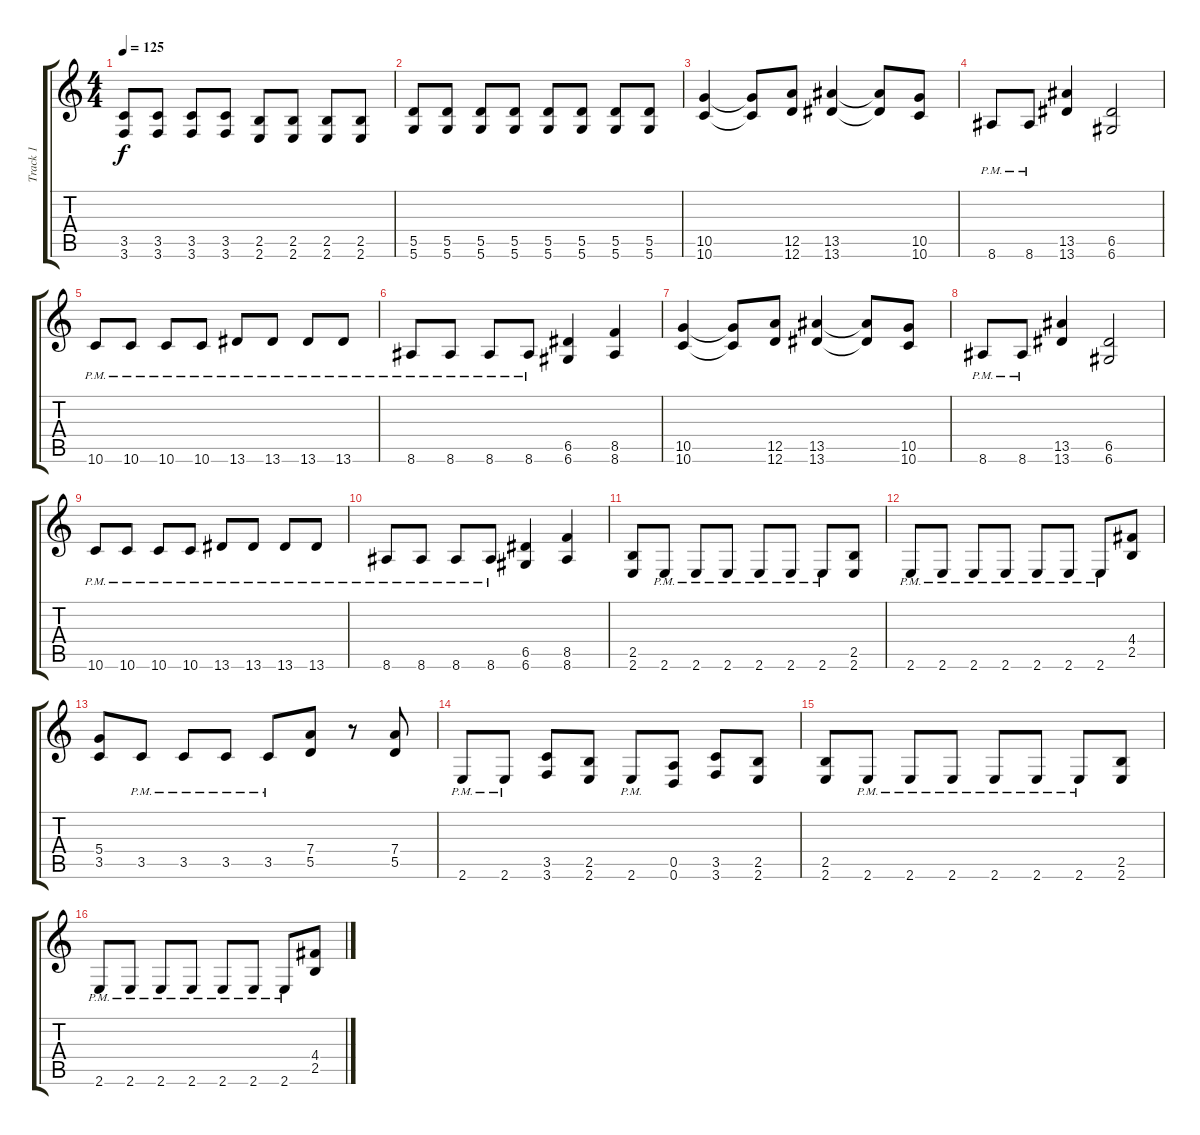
\track ("Track 1" "Track 1") {instrument distortionguitar}
\staff {score tabs}
\tuning (E4 B3 G3 D3 A2 D2) {hide}
\ts (4 4)
\tempo 125
\clef g2
\ks c
(3.5 3.6).8{dy f} (3.5 3.6).8 (3.5 3.6).8 (3.5 3.6).8 (2.5 2.6).8 (2.5 2.6).8 (2.5 2.6).8 (2.5 2.6).8 |
(5.5 5.6).8 (5.5 5.6).8 (5.5 5.6).8 (5.5 5.6).8 (5.5 5.6).8 (5.5 5.6).8 (5.5 5.6).8 (5.5 5.6).8 |
(10.5 10.6).4 (10.5{t} 10.6{t}).8 (12.5 12.6).8 (13.5 13.6).4 (13.5{t} 13.6{t}).8 (10.5 10.6).8 |
8.6{pm}.8 8.6{pm}.8 (13.5 13.6).4 (6.5 6.6).2 |
10.6{pm}.8 10.6{pm}.8 10.6{pm}.8 10.6{pm}.8 13.6{pm}.8 13.6{pm}.8 13.6{pm}.8 13.6{pm}.8 |
8.6{pm}.8 8.6{pm}.8 8.6{pm}.8 8.6{pm}.8 (6.5 6.6).4 (8.5 8.6).4 |
(10.5 10.6).4 (10.5{t} 10.6{t}).8 (12.5 12.6).8 (13.5 13.6).4 (13.5{t} 13.6{t}).8 (10.5 10.6).8 |
8.6{pm}.8 8.6{pm}.8 (13.5 13.6).4 (6.5 6.6).2 |
10.6{pm}.8 10.6{pm}.8 10.6{pm}.8 10.6{pm}.8 13.6{pm}.8 13.6{pm}.8 13.6{pm}.8 13.6{pm}.8 |
8.6{pm}.8 8.6{pm}.8 8.6{pm}.8 8.6{pm}.8 (6.5 6.6).4 (8.5 8.6).4 |
(2.5 2.6).8 2.6{pm}.8 2.6{pm}.8 2.6{pm}.8 2.6{pm}.8 2.6{pm}.8 2.6{pm}.8 (2.5 2.6).8 |
2.6{pm}.8 2.6{pm}.8 2.6{pm}.8 2.6{pm}.8 2.6{pm}.8 2.6{pm}.8 2.6{pm}.8 (4.4 2.5).8 |
(5.4 3.5).8 3.5{pm}.8 3.5{pm}.8 3.5{pm}.8 3.5{pm}.8 (7.4 5.5).8 r.8 (7.4 5.5).8 |
2.6{pm}.8 2.6{pm}.8 (3.5 3.6).8 (2.5 2.6).8 2.6{pm}.8 (0.5 0.6).8 (3.5 3.6).8 (2.5 2.6).8 |
(2.5 2.6).8 2.6{pm}.8 2.6{pm}.8 2.6{pm}.8 2.6{pm}.8 2.6{pm}.8 2.6{pm}.8 (2.5 2.6).8 |
2.6{pm}.8 2.6{pm}.8 2.6{pm}.8 2.6{pm}.8 2.6{pm}.8 2.6{pm}.8 2.6{pm}.8 (4.4 2.5).8
